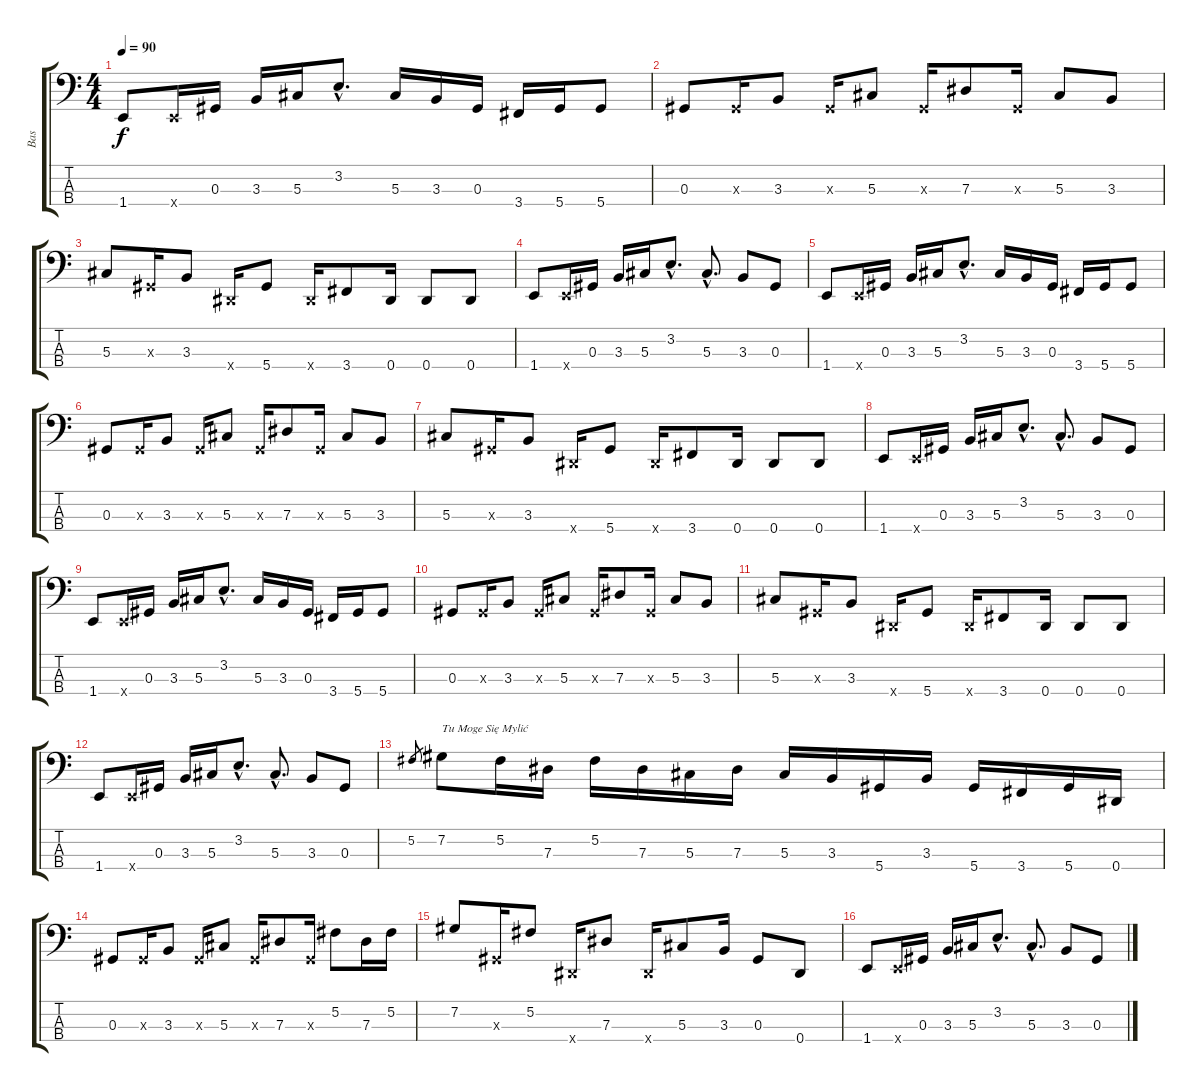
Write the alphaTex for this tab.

\track ("Bas" "Bas") {instrument slapbass1}
\staff {score tabs}
\tuning (Gb2 Db2 Ab1 Eb1) {hide}
\ts (4 4)
\tempo 90
\clef f4
\ks c
1.4.8{dy f} 1.4{x}.16 0.3.16 3.3.16 5.3.16 3.2{hac}.8{d} 5.3.16 3.3.16 0.3.16 3.4.16 5.4.16 5.4.8 |
0.3.8 0.3{x}.16 3.3.8 0.3{x}.16 5.3.8 0.3{x}.16 7.3.8 0.3{x}.16 5.3.8 3.3.8 |
5.3.8 0.3{x}.16 3.3.8 0.4{x}.16 5.4.8 0.4{x}.16 3.4.8 0.4.16 0.4.8 0.4.8 |
1.4.8 1.4{x}.16 0.3.16 3.3.16 5.3.16 3.2{hac}.8{d} 5.3{hac}.8{d} 3.3.8 0.3.8 |
1.4.8 1.4{x}.16 0.3.16 3.3.16 5.3.16 3.2{hac}.8{d} 5.3.16 3.3.16 0.3.16 3.4.16 5.4.16 5.4.8 |
0.3.8 0.3{x}.16 3.3.8 0.3{x}.16 5.3.8 0.3{x}.16 7.3.8 0.3{x}.16 5.3.8 3.3.8 |
5.3.8 0.3{x}.16 3.3.8 0.4{x}.16 5.4.8 0.4{x}.16 3.4.8 0.4.16 0.4.8 0.4.8 |
1.4.8 1.4{x}.16 0.3.16 3.3.16 5.3.16 3.2{hac}.8{d} 5.3{hac}.8{d} 3.3.8 0.3.8 |
1.4.8 1.4{x}.16 0.3.16 3.3.16 5.3.16 3.2{hac}.8{d} 5.3.16 3.3.16 0.3.16 3.4.16 5.4.16 5.4.8 |
0.3.8 0.3{x}.16 3.3.8 0.3{x}.16 5.3.8 0.3{x}.16 7.3.8 0.3{x}.16 5.3.8 3.3.8 |
5.3.8 0.3{x}.16 3.3.8 0.4{x}.16 5.4.8 0.4{x}.16 3.4.8 0.4.16 0.4.8 0.4.8 |
1.4.8 1.4{x}.16 0.3.16 3.3.16 5.3.16 3.2{hac}.8{d} 5.3{hac}.8{d} 3.3.8 0.3.8 |
5.2.8{gr} 7.2.8{txt "Tu Moge Się Mylić"} 5.2.16 7.3.16 5.2.16 7.3.16 5.3.16 7.3.16 5.3.16 3.3.16 5.4.16 3.3.16 5.4.16 3.4.16 5.4.16 0.4.16 |
0.3.8 0.3{x}.16 3.3.8 0.3{x}.16 5.3.8 0.3{x}.16 7.3.8 0.3{x}.16 5.2.8 7.3.16 5.2.16 |
7.2.8 0.3{x}.16 5.2.8 0.4{x}.16 7.3.8 0.4{x}.16 5.3.8 3.3.16 0.3.8 0.4.8 |
1.4.8 1.4{x}.16 0.3.16 3.3.16 5.3.16 3.2{hac}.8{d} 5.3{hac}.8{d} 3.3.8 0.3.8
